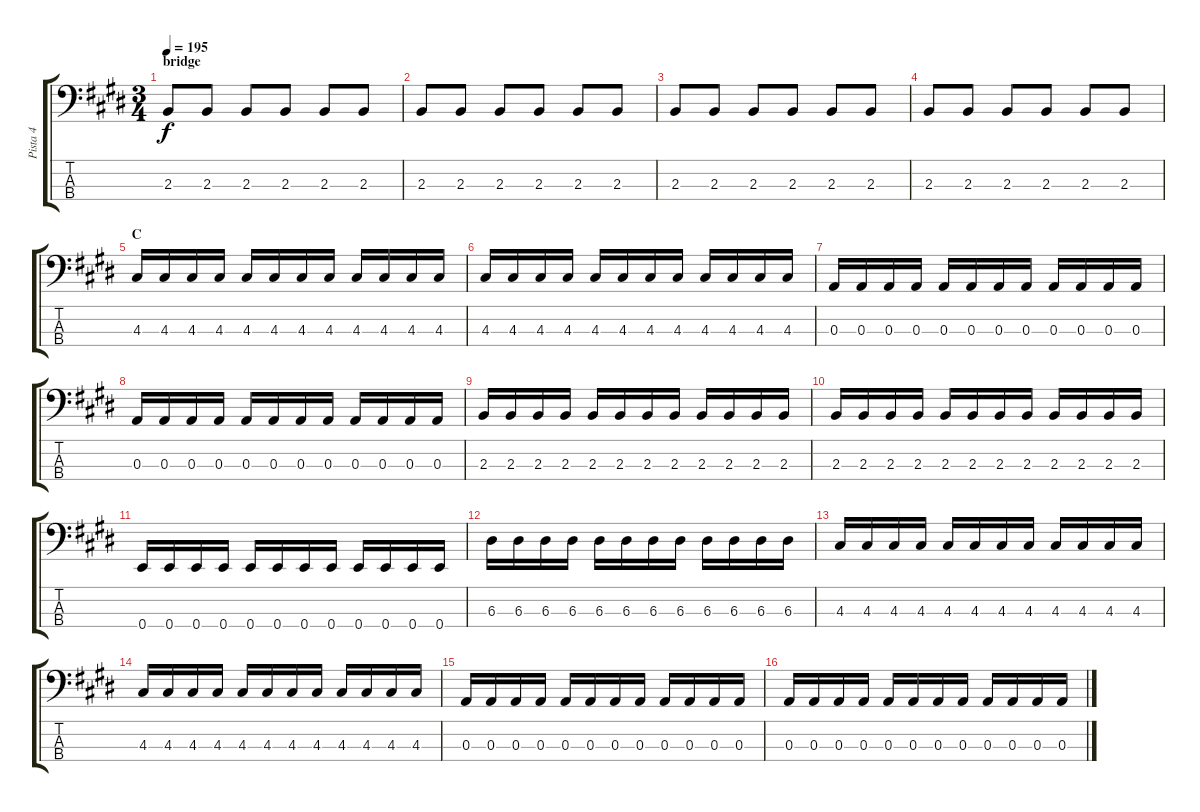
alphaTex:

\track ("Pista 4" "Pista 4") {instrument electricbasspick}
\staff {score tabs}
\tuning (G2 D2 A1 E1) {hide}
\ts (3 4)
\section ("" "bridge")
\tempo 195
\clef f4
\ks e
2.3.8{dy f} 2.3.8 2.3.8 2.3.8 2.3.8 2.3.8 |
2.3.8 2.3.8 2.3.8 2.3.8 2.3.8 2.3.8 |
2.3.8 2.3.8 2.3.8 2.3.8 2.3.8 2.3.8 |
2.3.8 2.3.8 2.3.8 2.3.8 2.3.8 2.3.8 |
\section ("" "C")
4.3.16 4.3.16 4.3.16 4.3.16 4.3.16 4.3.16 4.3.16 4.3.16 4.3.16 4.3.16 4.3.16 4.3.16 |
4.3.16 4.3.16 4.3.16 4.3.16 4.3.16 4.3.16 4.3.16 4.3.16 4.3.16 4.3.16 4.3.16 4.3.16 |
0.3.16 0.3.16 0.3.16 0.3.16 0.3.16 0.3.16 0.3.16 0.3.16 0.3.16 0.3.16 0.3.16 0.3.16 |
0.3.16 0.3.16 0.3.16 0.3.16 0.3.16 0.3.16 0.3.16 0.3.16 0.3.16 0.3.16 0.3.16 0.3.16 |
2.3.16 2.3.16 2.3.16 2.3.16 2.3.16 2.3.16 2.3.16 2.3.16 2.3.16 2.3.16 2.3.16 2.3.16 |
2.3.16 2.3.16 2.3.16 2.3.16 2.3.16 2.3.16 2.3.16 2.3.16 2.3.16 2.3.16 2.3.16 2.3.16 |
0.4.16 0.4.16 0.4.16 0.4.16 0.4.16 0.4.16 0.4.16 0.4.16 0.4.16 0.4.16 0.4.16 0.4.16 |
6.3.16 6.3.16 6.3.16 6.3.16 6.3.16 6.3.16 6.3.16 6.3.16 6.3.16 6.3.16 6.3.16 6.3.16 |
4.3.16 4.3.16 4.3.16 4.3.16 4.3.16 4.3.16 4.3.16 4.3.16 4.3.16 4.3.16 4.3.16 4.3.16 |
4.3.16 4.3.16 4.3.16 4.3.16 4.3.16 4.3.16 4.3.16 4.3.16 4.3.16 4.3.16 4.3.16 4.3.16 |
0.3.16 0.3.16 0.3.16 0.3.16 0.3.16 0.3.16 0.3.16 0.3.16 0.3.16 0.3.16 0.3.16 0.3.16 |
0.3.16 0.3.16 0.3.16 0.3.16 0.3.16 0.3.16 0.3.16 0.3.16 0.3.16 0.3.16 0.3.16 0.3.16
